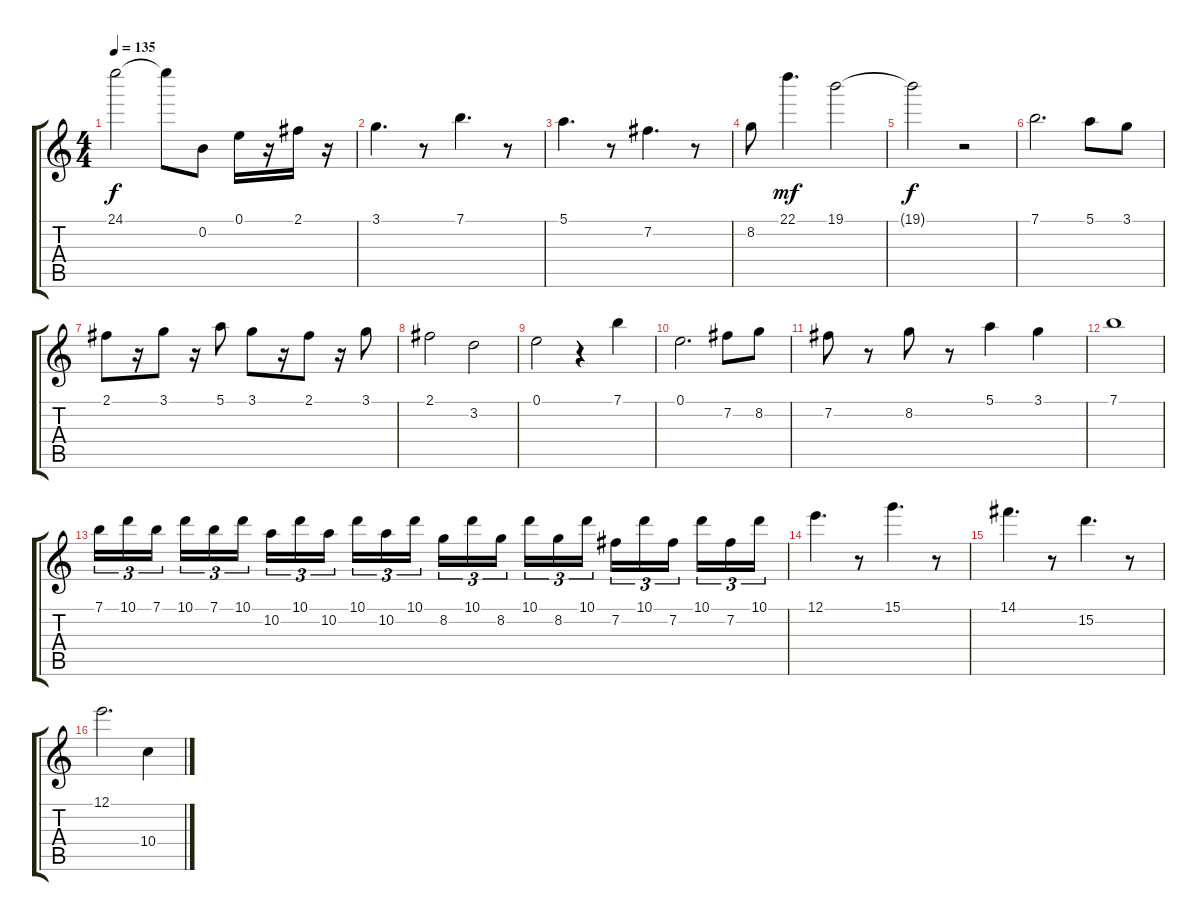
\track "" {instrument overdrivenguitar}
\staff {score tabs}
\tuning (E4 B3 G3 D3 A2 E2) {hide}
\ts (4 4)
\tempo 135
\clef g2
\ks c
24.1{t}.2{dy f} 24.1{t}.8 0.2.8 0.1.16 r.16 2.1.16 r.16 |
3.1.4{d} r.8 7.1.4{d} r.8 |
5.1.4{d} r.8 7.2.4{d} r.8 |
8.2.8 22.1.4{d dy mf} 19.1.2 |
19.1{t}.2{dy f} r.2 |
7.1.2{d} 5.1.8 3.1.8 |
2.1.8 r.16 3.1.8 r.16 5.1.8 3.1.8 r.16 2.1.8 r.16 3.1.8 |
2.1.2 3.2.2 |
0.1.2 r.4 7.1.4 |
0.1.2{d} 7.2.8 8.2.8 |
7.2.8 r.8 8.2.8 r.8 5.1.4 3.1.4 |
7.1.1 |
7.1.16{tu (3 2)} 10.1.16{tu (3 2)} 7.1.16{tu (3 2)} 10.1.16{tu (3 2)} 7.1.16{tu (3 2)} 10.1.16{tu (3 2)} 10.2.16{tu (3 2)} 10.1.16{tu (3 2)} 10.2.16{tu (3 2)} 10.1.16{tu (3 2)} 10.2.16{tu (3 2)} 10.1.16{tu (3 2)} 8.2.16{tu (3 2)} 10.1.16{tu (3 2)} 8.2.16{tu (3 2)} 10.1.16{tu (3 2)} 8.2.16{tu (3 2)} 10.1.16{tu (3 2)} 7.2.16{tu (3 2)} 10.1.16{tu (3 2)} 7.2.16{tu (3 2)} 10.1.16{tu (3 2)} 7.2.16{tu (3 2)} 10.1.16{tu (3 2)} |
12.1.4{d} r.8 15.1.4{d} r.8 |
14.1.4{d} r.8 15.2.4{d} r.8 |
12.1.2{d} 10.4.4
